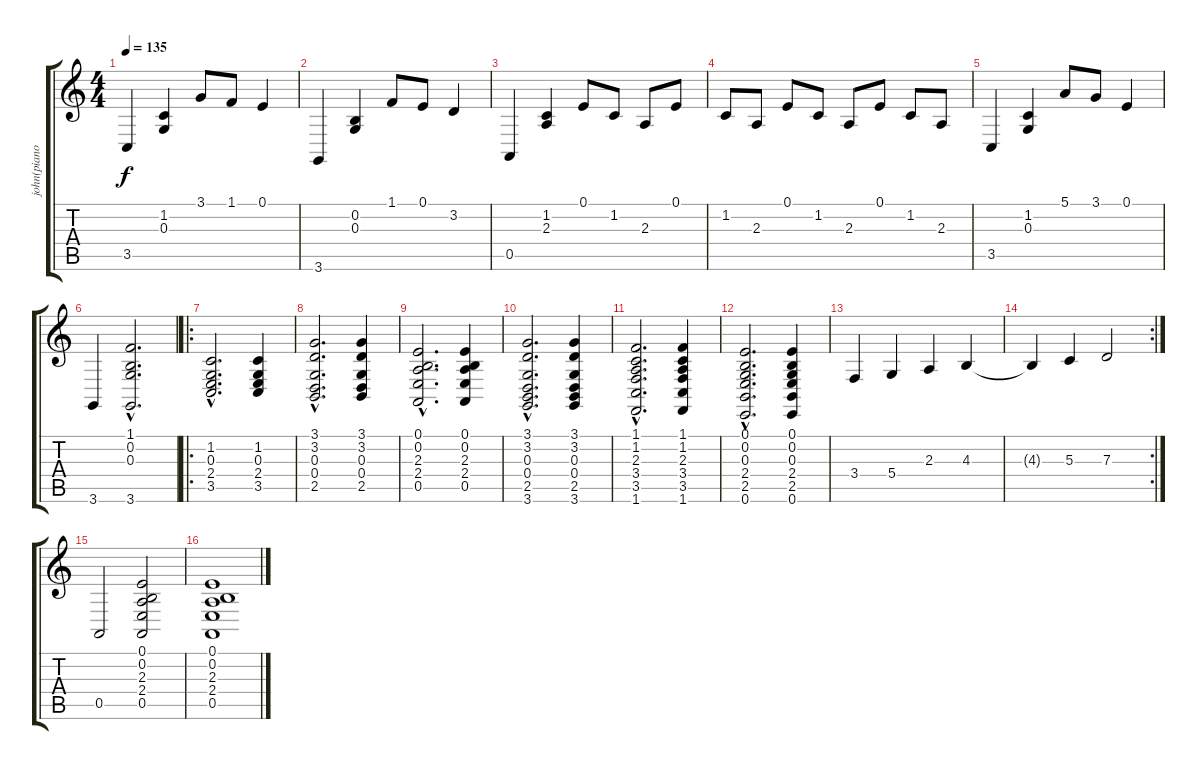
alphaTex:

\track ("john(piano)" "john(piano") {instrument electricpiano1}
\staff {score tabs}
\tuning (E4 B3 G3 D3 A2 E2) {hide}
\ts (4 4)
\tempo 135
\clef g2
\ks c
3.5.4{dy f} (1.2 0.3).4 3.1.8 1.1.8 0.1.4 |
3.6.4 (0.2 0.3).4 1.1.8 0.1.8 3.2.4 |
0.5.4 (1.2 2.3).4 0.1.8 1.2.8 2.3.8 0.1.8 |
1.2.8 2.3.8 0.1.8 1.2.8 2.3.8 0.1.8 1.2.8 2.3.8 |
3.5.4 (1.2 0.3).4 5.1.8 3.1.8 0.1.4 |
3.6.4 (1.1{hac} 0.2{hac} 0.3{hac} 3.6{hac}).2{d} |
\ro
\section ("" "")
(1.2{hac} 0.3{hac} 2.4{hac} 3.5{hac}).2{d} (1.2 0.3 2.4 3.5).4 |
(3.1{hac} 3.2{hac} 0.3{hac} 0.4{hac} 2.5{hac}).2{d} (3.1 3.2 0.3 0.4 2.5).4 |
(0.1{hac} 0.2{hac} 2.3{hac} 2.4{hac} 0.5{hac}).2{d} (0.1 0.2 2.3 2.4 0.5).4 |
(3.1{hac} 3.2{hac} 0.3{hac} 0.4{hac} 2.5{hac} 3.6{hac}).2{d} (3.1 3.2 0.3 0.4 2.5 3.6).4 |
(1.1{hac} 1.2{hac} 2.3{hac} 3.4{hac} 3.5{hac} 1.6{hac}).2{d} (1.1 1.2 2.3 3.4 3.5 1.6).4 |
(0.1{hac} 0.2{hac} 0.3{hac} 2.4{hac} 2.5{hac} 0.6{hac}).2{d} (0.1 0.2 0.3 2.4 2.5 0.6).4 |
3.4.4 5.4.4 2.3.4 4.3.4 |
\rc 2
4.3{t}.4 5.3.4 7.3.2 |
\section ("" "")
0.5.2 (0.1 0.2 2.3 2.4 0.5).2 |
(0.1 0.2 2.3 2.4 0.5).1
